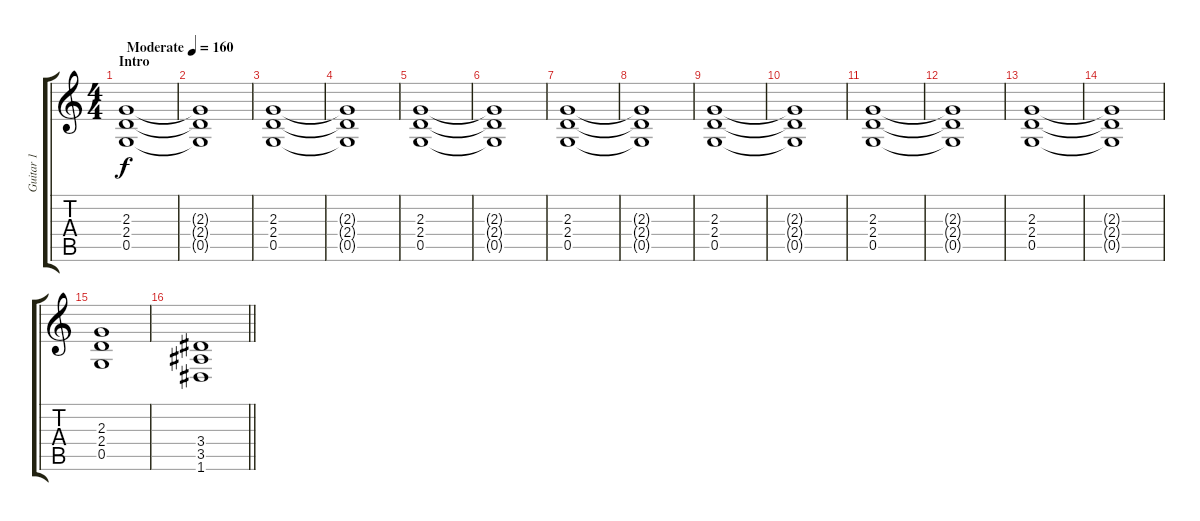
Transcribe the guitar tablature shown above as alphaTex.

\track ("Guitar 1" "Guitar 1") {instrument distortionguitar}
\staff {score tabs}
\tuning (D4 A3 F3 C3 G2 D2) {hide}
\ts (4 4)
\section ("" "Intro")
\tempo (160 "Moderate")
\clef g2
\ks c
(2.3 2.4 0.5).1{dy f instrument distortionguitar} |
(2.3{t} 2.4{t} 0.5{t}).1 |
(2.3 2.4 0.5).1 |
(2.3{t} 2.4{t} 0.5{t}).1 |
(2.3 2.4 0.5).1 |
(2.3{t} 2.4{t} 0.5{t}).1 |
(2.3 2.4 0.5).1 |
(2.3{t} 2.4{t} 0.5{t}).1 |
(2.3 2.4 0.5).1 |
(2.3{t} 2.4{t} 0.5{t}).1 |
(2.3 2.4 0.5).1 |
(2.3{t} 2.4{t} 0.5{t}).1 |
(2.3 2.4 0.5).1 |
(2.3{t} 2.4{t} 0.5{t}).1 |
(2.3 2.4 0.5).1 |
\barLineRight lightlight
(3.4 3.5 1.6).1
